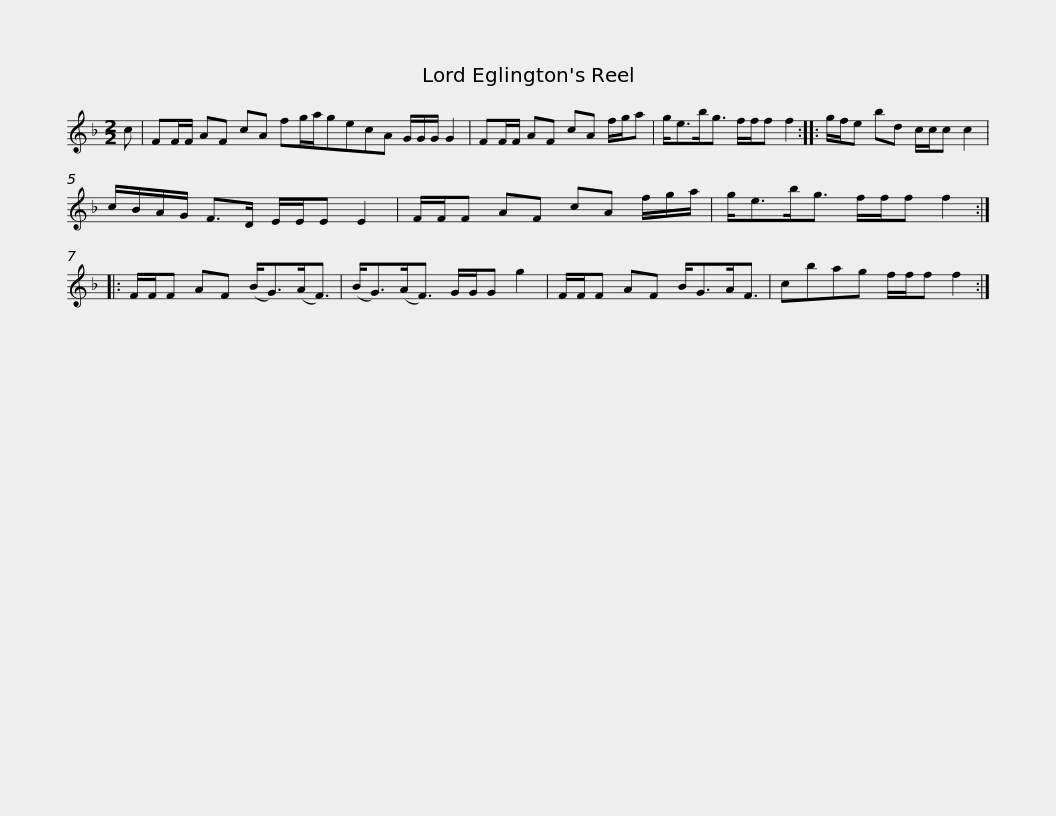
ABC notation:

X:1
L:1/8
M:2/2
I:linebreak $
K:F
V:1 treble
V:1
 c | FF/F/ AF cA fg/a/gecA G/G/G/ G2 | FF/F/ AF cA f/g/a | g<eb<g f/f/f f2 ::$ g/f/e bd c/c/c c2 | %5
 c/B/A/G/ F>D E/E/E E2 | F/F/F AF cA f/g/a/ | g<eb<g f/f/f f2 ::$ F/F/F AF (B<G)(A<F) | (B<G)(A<F) G/G/G g2 | %10
 F/F/F AF B<GA<F | cbag f/f/f f2 :| %12
